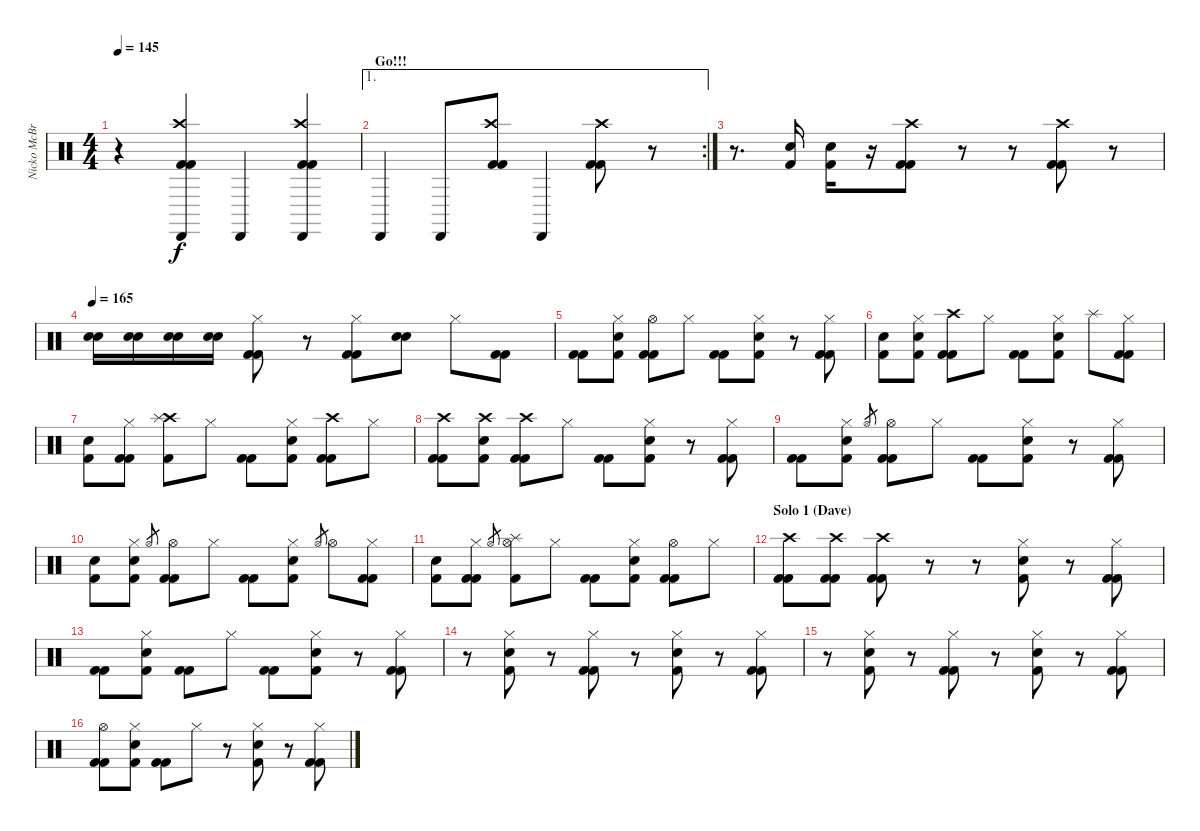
\track ("Nicko McBrain" "Nicko McBr") {instrument percussion}
\staff {score}
\articulation defaults
\ts (4 4)
\tempo 145
\clef neutral
\ks c
r.4{dy f} ("Crash high (hit)" "Kick (hit) 2" "Kick (hit) 2" "Cabasa (hit)").4 "Cabasa (hit)".4 ("Crash high (hit)" "Kick (hit) 2" "Kick (hit) 2" "Cabasa (hit)").4 |
\ae 1
\rc 2
\section ("" "Go!!!")
"Cabasa (hit)".4 "Cabasa (hit)".8 ("Crash high (hit)" "Kick (hit) 2" "Kick (hit) 2").8 "Cabasa (hit)".4 ("Crash high (hit)" "Kick (hit) 2" "Kick (hit) 2").8 r.8 |
r.8{d} ("Snare (hit) 2" "Kick (hit) 2").16 ("Snare (hit) 2" "Kick (hit) 2").16 r.16 ("Crash high (hit)" "Kick (hit) 2" "Kick (hit) 2").8 r.8 r.8 ("Crash high (hit)" "Kick (hit) 2" "Kick (hit) 2").8 r.8 |
\tempo 165
("Snare (hit) 2" "Snare (hit) 2").16 ("Snare (hit) 2" "Snare (hit) 2").16 ("Snare (hit) 2" "Snare (hit) 2").16 ("Snare (hit) 2" "Snare (hit) 2").16 ("Hi-Hat (closed)" "Kick (hit) 2" "Kick (hit) 2").8 r.8 ("Hi-Hat (closed)" "Kick (hit) 2" "Kick (hit) 2").8 ("Snare (hit) 2" "Snare (hit) 2").8 "Hi-Hat (closed)".8 ("Kick (hit) 2" "Kick (hit) 2").8 |
("Kick (hit) 2" "Kick (hit) 2").8 ("Hi-Hat (closed)" "Kick (hit) 2" "Snare (hit) 2").8 ("Hi-Hat (open)" "Kick (hit) 2" "Kick (hit) 2").8 "Hi-Hat (closed)".8 ("Kick (hit) 2" "Kick (hit) 2").8 ("Hi-Hat (closed)" "Kick (hit) 2" "Snare (hit) 2").8 r.8 ("Hi-Hat (closed)" "Kick (hit) 2" "Kick (hit) 2").8 |
("Kick (hit) 2" "Snare (hit) 2").8 ("Hi-Hat (closed)" "Kick (hit) 2" "Snare (hit) 2").8 ("Crash high (hit)" "Kick (hit) 2" "Kick (hit) 2").8 "Hi-Hat (closed)".8 ("Kick (hit) 2" "Kick (hit) 2").8 ("Hi-Hat (closed)" "Kick (hit) 2" "Snare (hit) 2").8 "Splash (hit)".8 ("Hi-Hat (closed)" "Kick (hit) 2" "Kick (hit) 2").8 |
("Kick (hit) 2" "Snare (hit) 2").8 ("Hi-Hat (closed)" "Kick (hit) 2" "Kick (hit) 2").8 ("Crash high (hit)" "Kick (hit) 2" "Splash (hit)").8 "Hi-Hat (closed)".8 ("Kick (hit) 2" "Kick (hit) 2").8 ("Hi-Hat (closed)" "Kick (hit) 2" "Snare (hit) 2").8 ("Crash high (hit)" "Kick (hit) 2" "Kick (hit) 2").8 "Hi-Hat (closed)".8 |
("Crash high (hit)" "Kick (hit) 2" "Kick (hit) 2").8 ("Crash high (hit)" "Kick (hit) 2" "Snare (hit) 2").8 ("Crash high (hit)" "Kick (hit) 2" "Kick (hit) 2").8 "Hi-Hat (closed)".8 ("Kick (hit) 2" "Kick (hit) 2").8 ("Hi-Hat (closed)" "Kick (hit) 2" "Snare (hit) 2").8 r.8 ("Hi-Hat (closed)" "Kick (hit) 2" "Kick (hit) 2").8 |
("Kick (hit) 2" "Kick (hit) 2").8 ("Hi-Hat (closed)" "Kick (hit) 2" "Snare (hit) 2").8 "Hi-Hat (open)".8{gr} ("Hi-Hat (open)" "Kick (hit) 2" "Kick (hit) 2").8 "Hi-Hat (closed)".8 ("Kick (hit) 2" "Kick (hit) 2").8 ("Hi-Hat (closed)" "Kick (hit) 2" "Snare (hit) 2").8 r.8 ("Hi-Hat (closed)" "Kick (hit) 2" "Kick (hit) 2").8 |
("Kick (hit) 2" "Snare (hit) 2").8 ("Hi-Hat (closed)" "Kick (hit) 2" "Snare (hit) 2").8 "Hi-Hat (open)".8{gr} ("Hi-Hat (open)" "Kick (hit) 2" "Kick (hit) 2").8 "Hi-Hat (closed)".8 ("Kick (hit) 2" "Kick (hit) 2").8 ("Hi-Hat (closed)" "Kick (hit) 2" "Snare (hit) 2").8 "Hi-Hat (open)".8{gr} "Hi-Hat (open)".8 ("Hi-Hat (closed)" "Kick (hit) 2" "Kick (hit) 2").8 |
("Kick (hit) 2" "Snare (hit) 2").8 ("Hi-Hat (closed)" "Kick (hit) 2" "Kick (hit) 2").8 "Hi-Hat (open)".8{gr} ("Hi-Hat (open)" "Kick (hit) 2" "Splash (hit)").8 "Hi-Hat (closed)".8 ("Kick (hit) 2" "Kick (hit) 2").8 ("Hi-Hat (closed)" "Kick (hit) 2" "Snare (hit) 2").8 ("Hi-Hat (open)" "Kick (hit) 2" "Kick (hit) 2").8 "Hi-Hat (closed)".8 |
\section ("" "Solo 1 (Dave)")
("Crash high (hit)" "Kick (hit) 2" "Kick (hit) 2").8 ("Crash high (hit)" "Kick (hit) 2" "Kick (hit) 2").8 ("Crash high (hit)" "Kick (hit) 2" "Kick (hit) 2").8 r.8 r.8 ("Hi-Hat (closed)" "Kick (hit) 2" "Snare (hit) 2").8 r.8 ("Hi-Hat (closed)" "Kick (hit) 2" "Kick (hit) 2").8 |
("Kick (hit) 2" "Kick (hit) 2").8 ("Hi-Hat (closed)" "Snare (hit) 2" "Kick (hit) 2").8 ("Kick (hit) 2" "Kick (hit) 2").8 "Hi-Hat (closed)".8 ("Kick (hit) 2" "Kick (hit) 2").8 ("Hi-Hat (closed)" "Kick (hit) 2" "Snare (hit) 2").8 r.8 ("Hi-Hat (closed)" "Kick (hit) 2" "Kick (hit) 2").8 |
r.8 ("Hi-Hat (closed)" "Snare (hit) 2" "Kick (hit) 2").8 r.8 ("Hi-Hat (closed)" "Kick (hit) 2" "Kick (hit) 2").8 r.8 ("Hi-Hat (closed)" "Kick (hit) 2" "Snare (hit) 2").8 r.8 ("Hi-Hat (closed)" "Kick (hit) 2" "Kick (hit) 2").8 |
r.8 ("Hi-Hat (closed)" "Snare (hit) 2" "Kick (hit) 2").8 r.8 ("Hi-Hat (closed)" "Kick (hit) 2" "Kick (hit) 2").8 r.8 ("Hi-Hat (closed)" "Kick (hit) 2" "Snare (hit) 2").8 r.8 ("Hi-Hat (closed)" "Kick (hit) 2" "Kick (hit) 2").8 |
("Hi-Hat (open)" "Kick (hit) 2" "Kick (hit) 2").8 ("Hi-Hat (closed)" "Snare (hit) 2" "Kick (hit) 2").8 ("Kick (hit) 2" "Kick (hit) 2").8 "Hi-Hat (closed)".8 r.8 ("Hi-Hat (closed)" "Kick (hit) 2" "Snare (hit) 2").8 r.8 ("Hi-Hat (closed)" "Kick (hit) 2" "Kick (hit) 2").8
